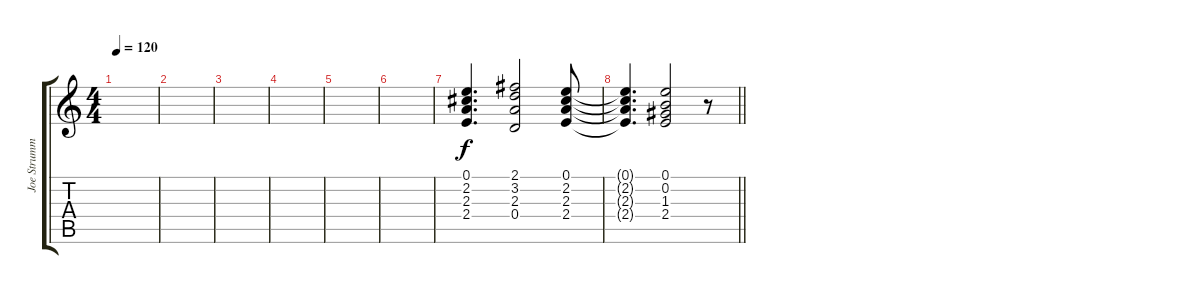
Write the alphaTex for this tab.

\track ("Joe Strummer" "Joe Strumm") {instrument acousticguitarsteel}
\staff {score tabs}
\tuning (E4 B3 G3 D3 A2 E2) {hide}
\ts (4 4)
\tempo 120
\clef g2
\ks c
|
|
|
|
|
|
(0.1 2.2 2.3 2.4).4{d} (2.1 3.2 2.3 0.4).2 (0.1 2.2 2.3 2.4).8 |
\barLineRight lightlight
(0.1{t} 2.2{t} 2.3{t} 2.4{t}).4{d} (0.1 0.2 1.3 2.4).2 r.8
